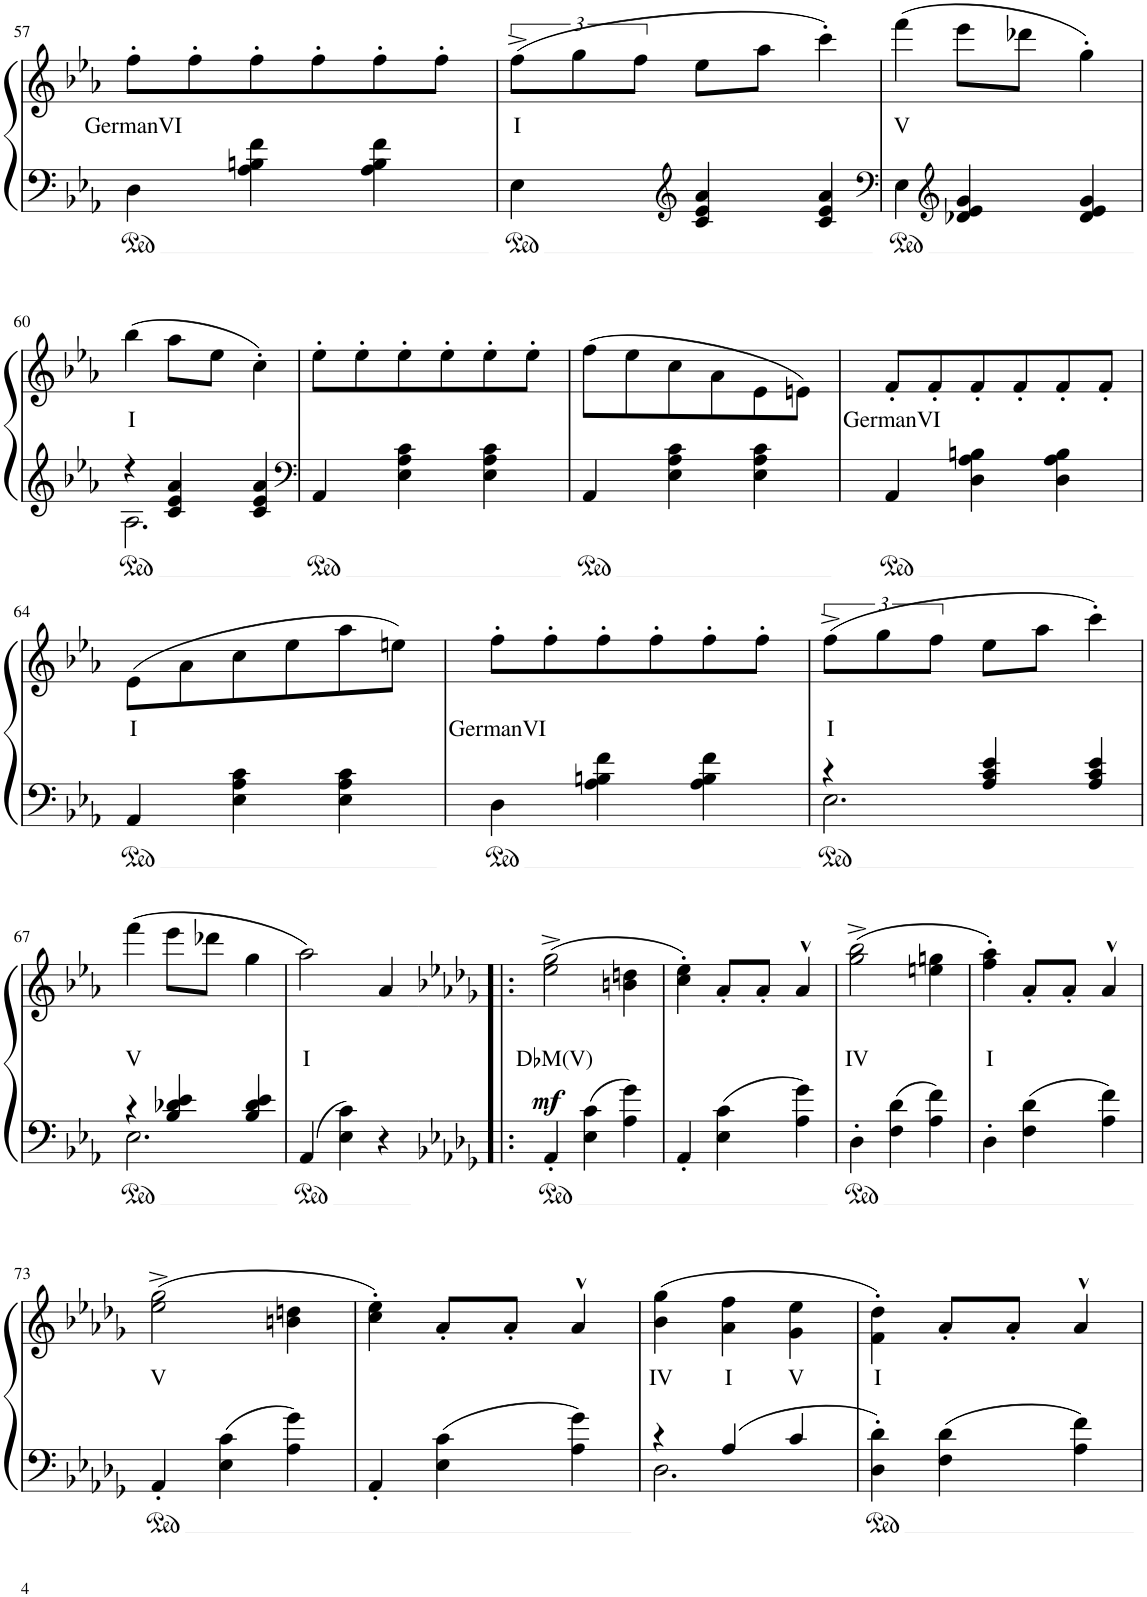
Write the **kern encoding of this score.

**kern	**kern	**text	**dynam
*part1	*part1	*part1	*part1
*staff2	*staff1	*staff1	*staff1/2
*I"Piano	*	*	*
*I'Pno	*	*	*
!!LO:PB:g=z
*clefF4	*clefG2	*	*
*k[b-e-a-]	*k[b-e-a-]	*	*
*M3/4	*M3/4	*	*
=57	=57	=57	=57
!	!	!LO:LY:b	!
4D\	8ff'\L	GermanVI	.
.	8ff'\	.	.
4A-\ 4Bn\ 4f\	8ff'\	.	.
.	8ff'\	.	.
4A-\ 4B\ 4f\	8ff'\	.	.
.	8ff'\J	.	.
=58	=58	=58	=58
!	!	!LO:LY:b	!
4E-\	(12ff^\L	I	.
.	12gg\	.	.
.	12ff\J	.	.
*clefG2	*	*	*
4c/ 4e-/ 4a-/	8ee-\L	.	.
.	8aa-\J	.	.
4c/ 4e-/ 4a-/	4ccc'\)	.	.
=59	=59	=59	=59
*clefF4	*	*	*
!	!	!LO:LY:b	!
4E-\	(4fff\	V	.
*clefG2	*	*	*
4d-X/ 4e-/ 4g/	8eee-\L	.	.
.	8ddd-X\J	.	.
4d-/ 4e-/ 4g/	4gg'\)	.	.
!!LO:LB:g=z
=60	=60	=60	=60
*^	*	*	*
!	!	!	!LO:LY:b	!
4r	2.A-\	(4bb-\	I	.
4c/ 4e-/ 4a-/	.	8aa-\L	.	.
.	.	8ee-\J	.	.
4c/ 4e-/ 4a-/	.	4cc'\)	.	.
*v	*v	*	*	*
=61	=61	=61	=61
*clefF4	*	*	*
4AA-/	8ee-'\L	.	.
.	8ee-'\	.	.
4E-\ 4A-\ 4c\	8ee-'\	.	.
.	8ee-'\	.	.
4E-\ 4A-\ 4c\	8ee-'\	.	.
.	8ee-'\J	.	.
=62	=62	=62	=62
4AA-/	(>8ff\L	.	.
.	8ee-\	.	.
4E-\ 4A-\ 4c\	8cc\	.	.
.	8a-\	.	.
4E-\ 4A-\ 4c\	8e-\	.	.
.	8en\J)	.	.
=63	=63	=63	=63
!	!	!LO:LY:b	!
4AA-/	8f'/L	GermanVI	.
.	8f'/	.	.
4D\ 4A-\ 4Bn\	8f'/	.	.
.	8f'/	.	.
4D\ 4A-\ 4B\	8f'/	.	.
.	8f'/J	.	.
!!LO:LB:g=z
=64	=64	=64	=64
!	!	!LO:LY:b	!
4AA-/	(8e-\L	I	.
.	8a-\	.	.
4E-\ 4A-\ 4c\	8cc\	.	.
.	8ee-\	.	.
4E-\ 4A-\ 4c\	8aa-\	.	.
.	8een\J)	.	.
=65	=65	=65	=65
!	!	!LO:LY:b	!
4D\	8ff'\L	GermanVI	.
.	8ff'\	.	.
4A-\ 4Bn\ 4f\	8ff'\	.	.
.	8ff'\	.	.
4A-\ 4B\ 4f\	8ff'\	.	.
.	8ff'\J	.	.
=66	=66	=66	=66
*^	*	*	*
!	!	!	!LO:LY:b	!
4r	2.E-\	(12ff^\L	I	.
.	.	12gg\	.	.
.	.	12ff\J	.	.
4A-/ 4c/ 4e-/	.	8ee-\L	.	.
.	.	8aa-\J	.	.
4A-/ 4c/ 4e-/	.	4ccc'\)	.	.
!!LO:LB:g=z
=67	=67	=67	=67	=67
!	!	!	!LO:LY:b	!
4r	2.E-\	(4fff\	V	.
4B-/ 4d-X/ 4e-/	.	8eee-\L	.	.
.	.	8ddd-X\J	.	.
4B-/ 4d-/ 4e-/	.	4gg\	.	.
*v	*v	*	*	*
=68	=68	=68	=68
!	!	!LO:LY:b	!
4AA-/	2aa-\)	I	.
4E-\ 4c\	.	.	.
4r	4a-/	.	.
=69!|:	=69!|:	=69!|:	=69!|:
*k[b-e-a-d-g-]	*k[b-e-a-d-g-]	*	*
!	!	!LO:LY:b	!LO:DY:b
4AA-'/	(2ee-\^ 2gg-\^	D♭M(V)	mf
4E-\ 4c\	.	.	.
4A-\ 4g-\	4bn\ 4ddn\	.	.
=70	=70	=70	=70
4AA-'/	4cc\' 4ee-\')	.	.
4E-\ 4c\	8a-'/L	.	.
.	8a-'/J	.	.
4A-\ 4g-\	4a-^^/	.	.
=71	=71	=71	=71
!	!	!LO:LY:b	!
4D-'\	(2gg-\^ 2bb-\^	IV	.
4F\ 4d-\	.	.	.
4A-\ 4f\	4een\ 4ggn\	.	.
=72	=72	=72	=72
!	!	!LO:LY:b	!
4D-'\	4ff\' 4aa-\')	I	.
4F\ 4d-\	8a-'/L	.	.
.	8a-'/J	.	.
4A-\ 4f\	4a-^^/	.	.
!!LO:LB:g=z
=73	=73	=73	=73
!	!	!LO:LY:b	!
4AA-'/	(2ee-\^ 2gg-\^	V	.
4E-\ 4c\	.	.	.
4A-\ 4g-\	4bn\ 4ddn\	.	.
=74	=74	=74	=74
4AA-'/	4cc\' 4ee-\')	.	.
4E-\ 4c\	8a-'/L	.	.
.	8a-'/J	.	.
4A-\ 4g-\	4a-^^/	.	.
=75	=75	=75	=75
*^	*	*	*
!	!	!	!LO:LY:b	!
4r	2.D-\	(4b-\ 4gg-\	IV	.
!	!	!	!LO:LY:b	!
4A-/	.	4a-\ 4ff\	I	.
!	!	!	!LO:LY:b	!
4c/	.	4g-\ 4ee-\	V	.
*v	*v	*	*	*
=76	=76	=76	=76
!	!	!LO:LY:b	!
4D-\' 4d-\'	4f\' 4dd-\')	I	.
4F\ 4d-\	8a-'/L	.	.
.	8a-'/J	.	.
4A-\ 4f\	4a-^^/	.	.
=	=	=	=
*-	*-	*-	*-
